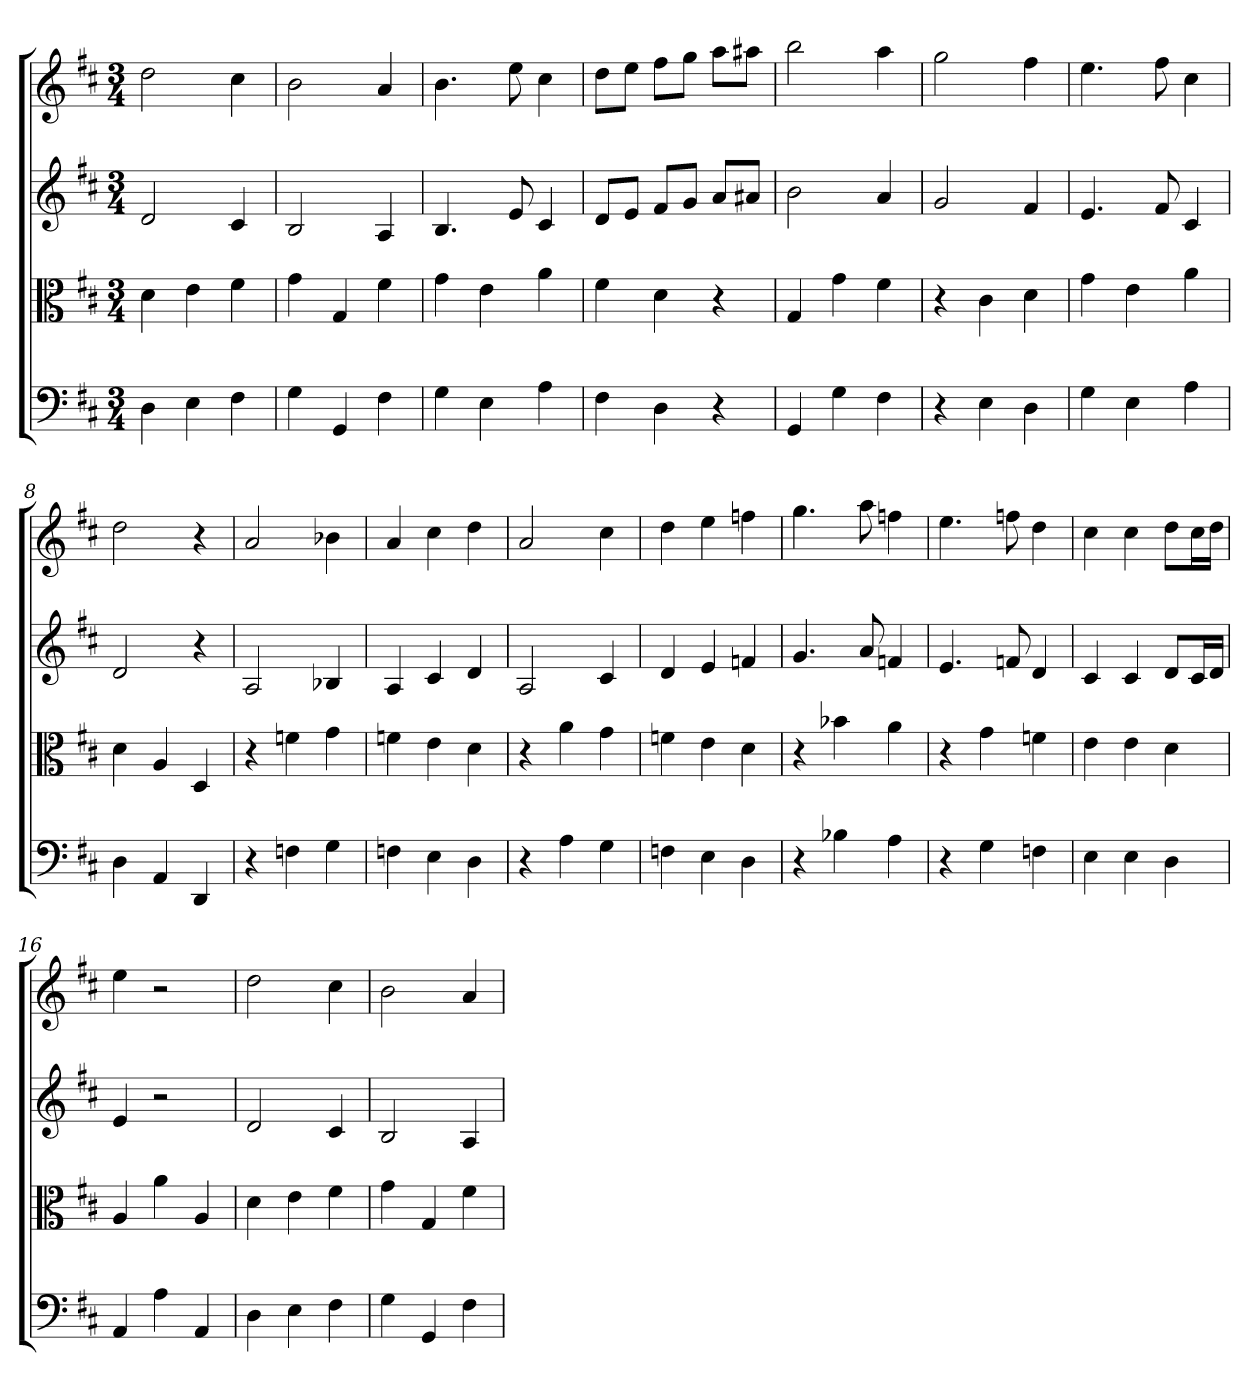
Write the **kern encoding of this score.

**kern	**kern	**kern	**kern
*part4	*part3	*part2	*part1
*staff4	*staff3	*staff2	*staff1
*clefF4	*clefC3	*	*
*k[f#c#]	*k[f#c#]	*k[f#c#]	*k[f#c#]
*D:	*D:	*D:	*D:
*M3/4	*M3/4	*M3/4	*M3/4
=	=	=	=
4D	4d	2d	2dd
4E	4e	.	.
4F#	4f#	4c#	4cc#
=2	=2	=2	=2
4G	4g	2B	2b
4GG	4G	.	.
4F#	4f#	4A	4a
=3	=3	=3	=3
4G	4g	4.B	4.b
4E	4e	.	.
.	.	8e	8ee
4A	4a	4c#	4cc#
=4	=4	=4	=4
4F#	4f#	8dL	8ddL
.	.	8eJ	8eeJ
4D	4d	8f#L	8ff#L
.	.	8gJ	8ggJ
4r	4r	8aL	8aaL
.	.	8a#XJ	8aa#XJ
=5	=5	=5	=5
4GG	4G	2b	2bb
4G	4g	.	.
4F#	4f#	4a	4aa
=6	=6	=6	=6
4r	4r	2g	2gg
4E	4c#	.	.
4D	4d	4f#	4ff#
=7	=7	=7	=7
4G	4g	4.e	4.ee
4E	4e	.	.
.	.	8f#	8ff#
4A	4a	4c#	4cc#
=8	=8	=8	=8
4D	4d	2d	2dd
4AA	4A	.	.
4DD	4D	4r	4r
=9	=9	=9	=9
4r	4r	2A	2a
4Fn	4fn	.	.
4G	4g	4B-X	4b-X
=10	=10	=10	=10
4Fn	4fn	4A	4a
4E	4e	4c#	4cc#
4D	4d	4d	4dd
=11	=11	=11	=11
4r	4r	2A	2a
4A	4a	.	.
4G	4g	4c#	4cc#
=12	=12	=12	=12
4Fn	4fn	4d	4dd
4E	4e	4e	4ee
4D	4d	4fn	4ffn
=13	=13	=13	=13
4r	4r	4.g	4.gg
4B-X	4b-X	.	.
.	.	8a	8aa
4A	4a	4fn	4ffn
=14	=14	=14	=14
4r	4r	4.e	4.ee
4G	4g	.	.
.	.	8fn	8ffn
4Fn	4fn	4d	4dd
=15	=15	=15	=15
4E	4e	4c#	4cc#
4E	4e	4c#	4cc#
4D	4d	8dL	8ddL
.	.	16c#L	16cc#L
.	.	16dJJ	16ddJJ
=16	=16	=16	=16
4AA	4A	4e	4ee
4A	4a	2r	2r
4AA	4A	.	.
=17	=17	=17	=17
4D	4d	2d	2dd
4E	4e	.	.
4F#	4f#	4c#	4cc#
=18	=18	=18	=18
4G	4g	2B	2b
4GG	4G	.	.
4F#	4f#	4A	4a
=	=	=	=
*-	*-	*-	*-
